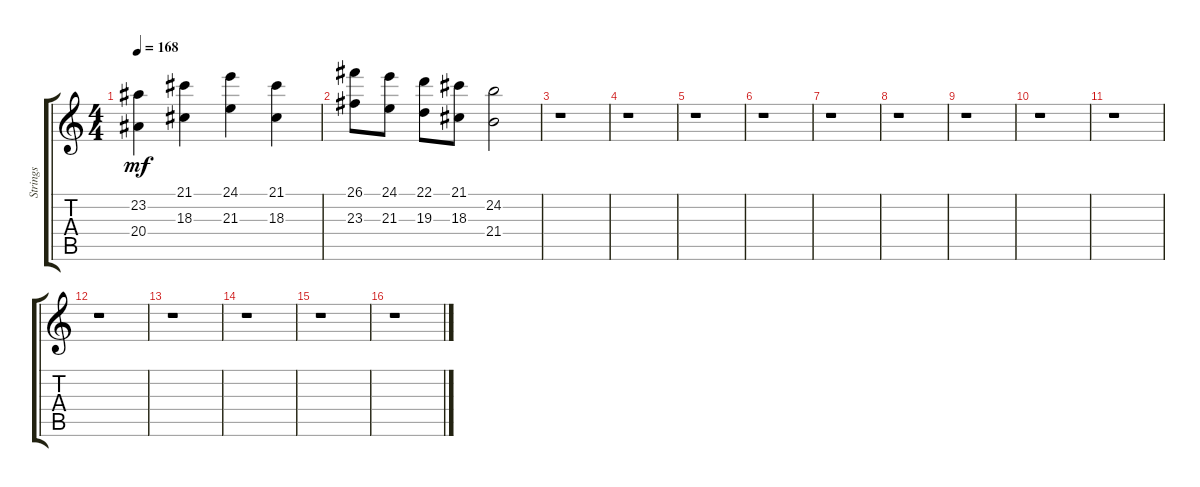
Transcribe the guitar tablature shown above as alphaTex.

\track ("Strings" "Strings") {instrument stringensemble1}
\staff {score tabs}
\tuning (E4 B3 G3 D3 A2 E2) {hide}
\ts (4 4)
\tempo 168
\clef g2
\ks c
(23.2 20.4).4{dy mf} (21.1 18.3).4 (24.1 21.3).4 (21.1 18.3).4 |
(26.1 23.3).8 (24.1 21.3).8 (22.1 19.3).8 (21.1 18.3).8 (24.2 21.4).2 |
\section ("" "")
r.1 |
r.1 |
r.1 |
r.1 |
r.1 |
r.1 |
r.1 |
r.1 |
\section ("" "")
r.1 |
r.1 |
r.1 |
r.1 |
r.1 |
r.1
